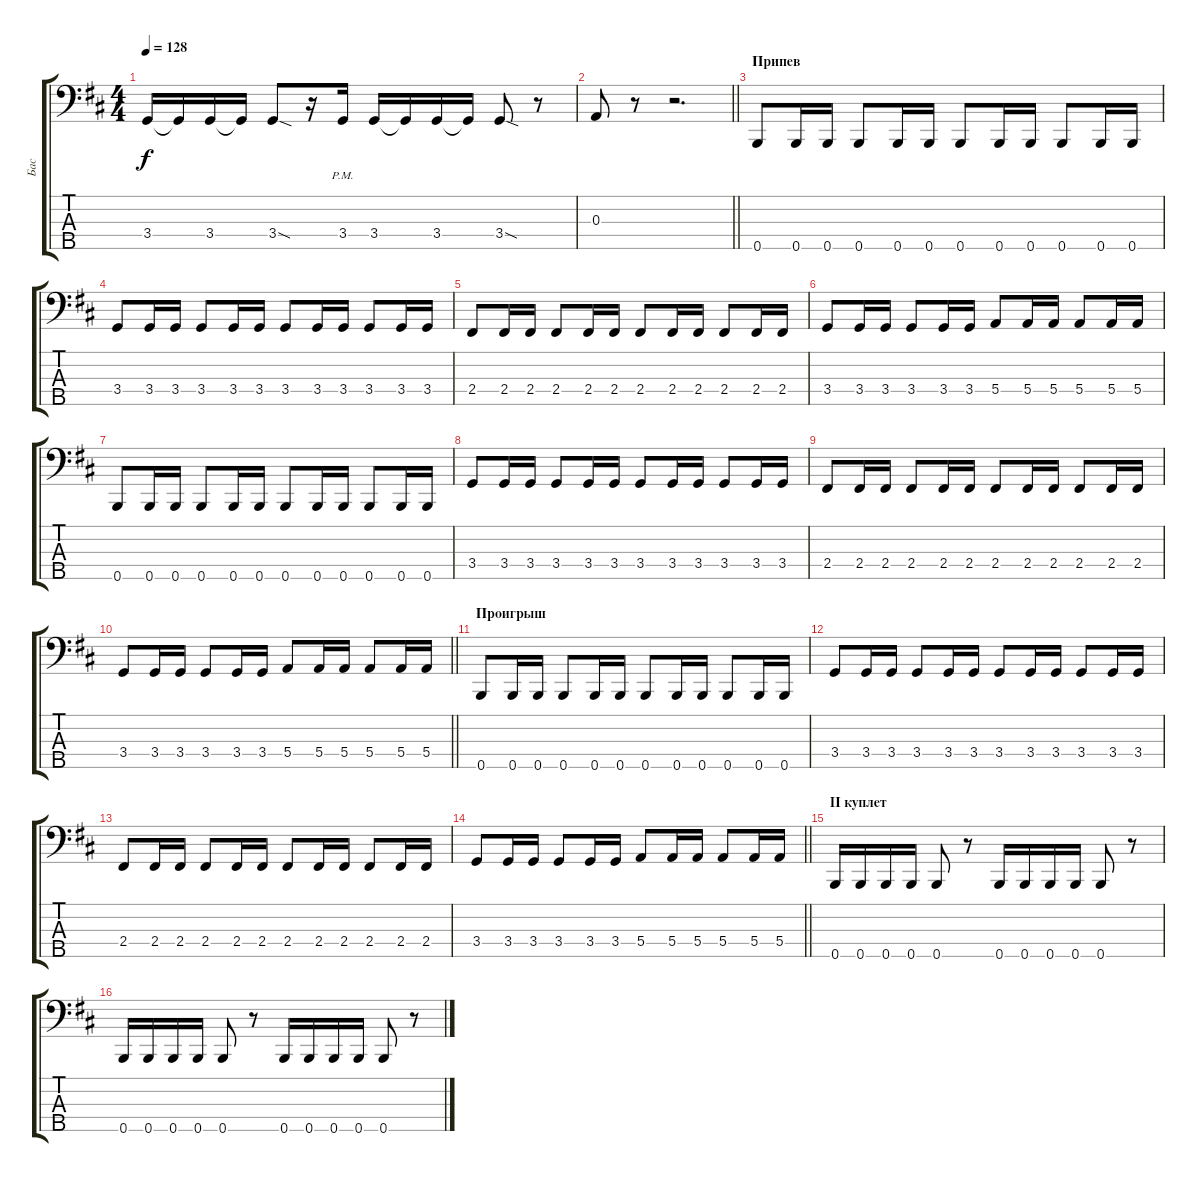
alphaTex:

\track ("Бас" "Бас") {instrument electricbassfinger}
\staff {score tabs}
\tuning (G2 D2 A1 E1 B0) {hide}
\ts (4 4)
\tempo 128
\clef f4
\ks bminor
3.4.16{dy f} 3.4{t}.16 3.4.16 3.4{t}.16 3.4{sod}.8 r.16 3.4{pm}.16 3.4.16 3.4{t}.16 3.4.16 3.4{t}.16 3.4{sod}.8 r.8 |
\barLineRight lightlight
0.3.8 r.8 r.2{d} |
\section ("" "Припев")
0.5.8 0.5.16 0.5.16 0.5.8 0.5.16 0.5.16 0.5.8 0.5.16 0.5.16 0.5.8 0.5.16 0.5.16 |
3.4.8 3.4.16 3.4.16 3.4.8 3.4.16 3.4.16 3.4.8 3.4.16 3.4.16 3.4.8 3.4.16 3.4.16 |
2.4.8 2.4.16 2.4.16 2.4.8 2.4.16 2.4.16 2.4.8 2.4.16 2.4.16 2.4.8 2.4.16 2.4.16 |
3.4.8 3.4.16 3.4.16 3.4.8 3.4.16 3.4.16 5.4.8 5.4.16 5.4.16 5.4.8 5.4.16 5.4.16 |
0.5.8 0.5.16 0.5.16 0.5.8 0.5.16 0.5.16 0.5.8 0.5.16 0.5.16 0.5.8 0.5.16 0.5.16 |
3.4.8 3.4.16 3.4.16 3.4.8 3.4.16 3.4.16 3.4.8 3.4.16 3.4.16 3.4.8 3.4.16 3.4.16 |
2.4.8 2.4.16 2.4.16 2.4.8 2.4.16 2.4.16 2.4.8 2.4.16 2.4.16 2.4.8 2.4.16 2.4.16 |
\barLineRight lightlight
3.4.8 3.4.16 3.4.16 3.4.8 3.4.16 3.4.16 5.4.8 5.4.16 5.4.16 5.4.8 5.4.16 5.4.16 |
\section ("" "Проигрыш")
0.5.8 0.5.16 0.5.16 0.5.8 0.5.16 0.5.16 0.5.8 0.5.16 0.5.16 0.5.8 0.5.16 0.5.16 |
3.4.8 3.4.16 3.4.16 3.4.8 3.4.16 3.4.16 3.4.8 3.4.16 3.4.16 3.4.8 3.4.16 3.4.16 |
2.4.8 2.4.16 2.4.16 2.4.8 2.4.16 2.4.16 2.4.8 2.4.16 2.4.16 2.4.8 2.4.16 2.4.16 |
\barLineRight lightlight
3.4.8 3.4.16 3.4.16 3.4.8 3.4.16 3.4.16 5.4.8 5.4.16 5.4.16 5.4.8 5.4.16 5.4.16 |
\section ("" "II куплет")
0.5.16 0.5.16 0.5.16 0.5.16 0.5.8 r.8 0.5.16 0.5.16 0.5.16 0.5.16 0.5.8 r.8 |
0.5.16 0.5.16 0.5.16 0.5.16 0.5.8 r.8 0.5.16 0.5.16 0.5.16 0.5.16 0.5.8 r.8
